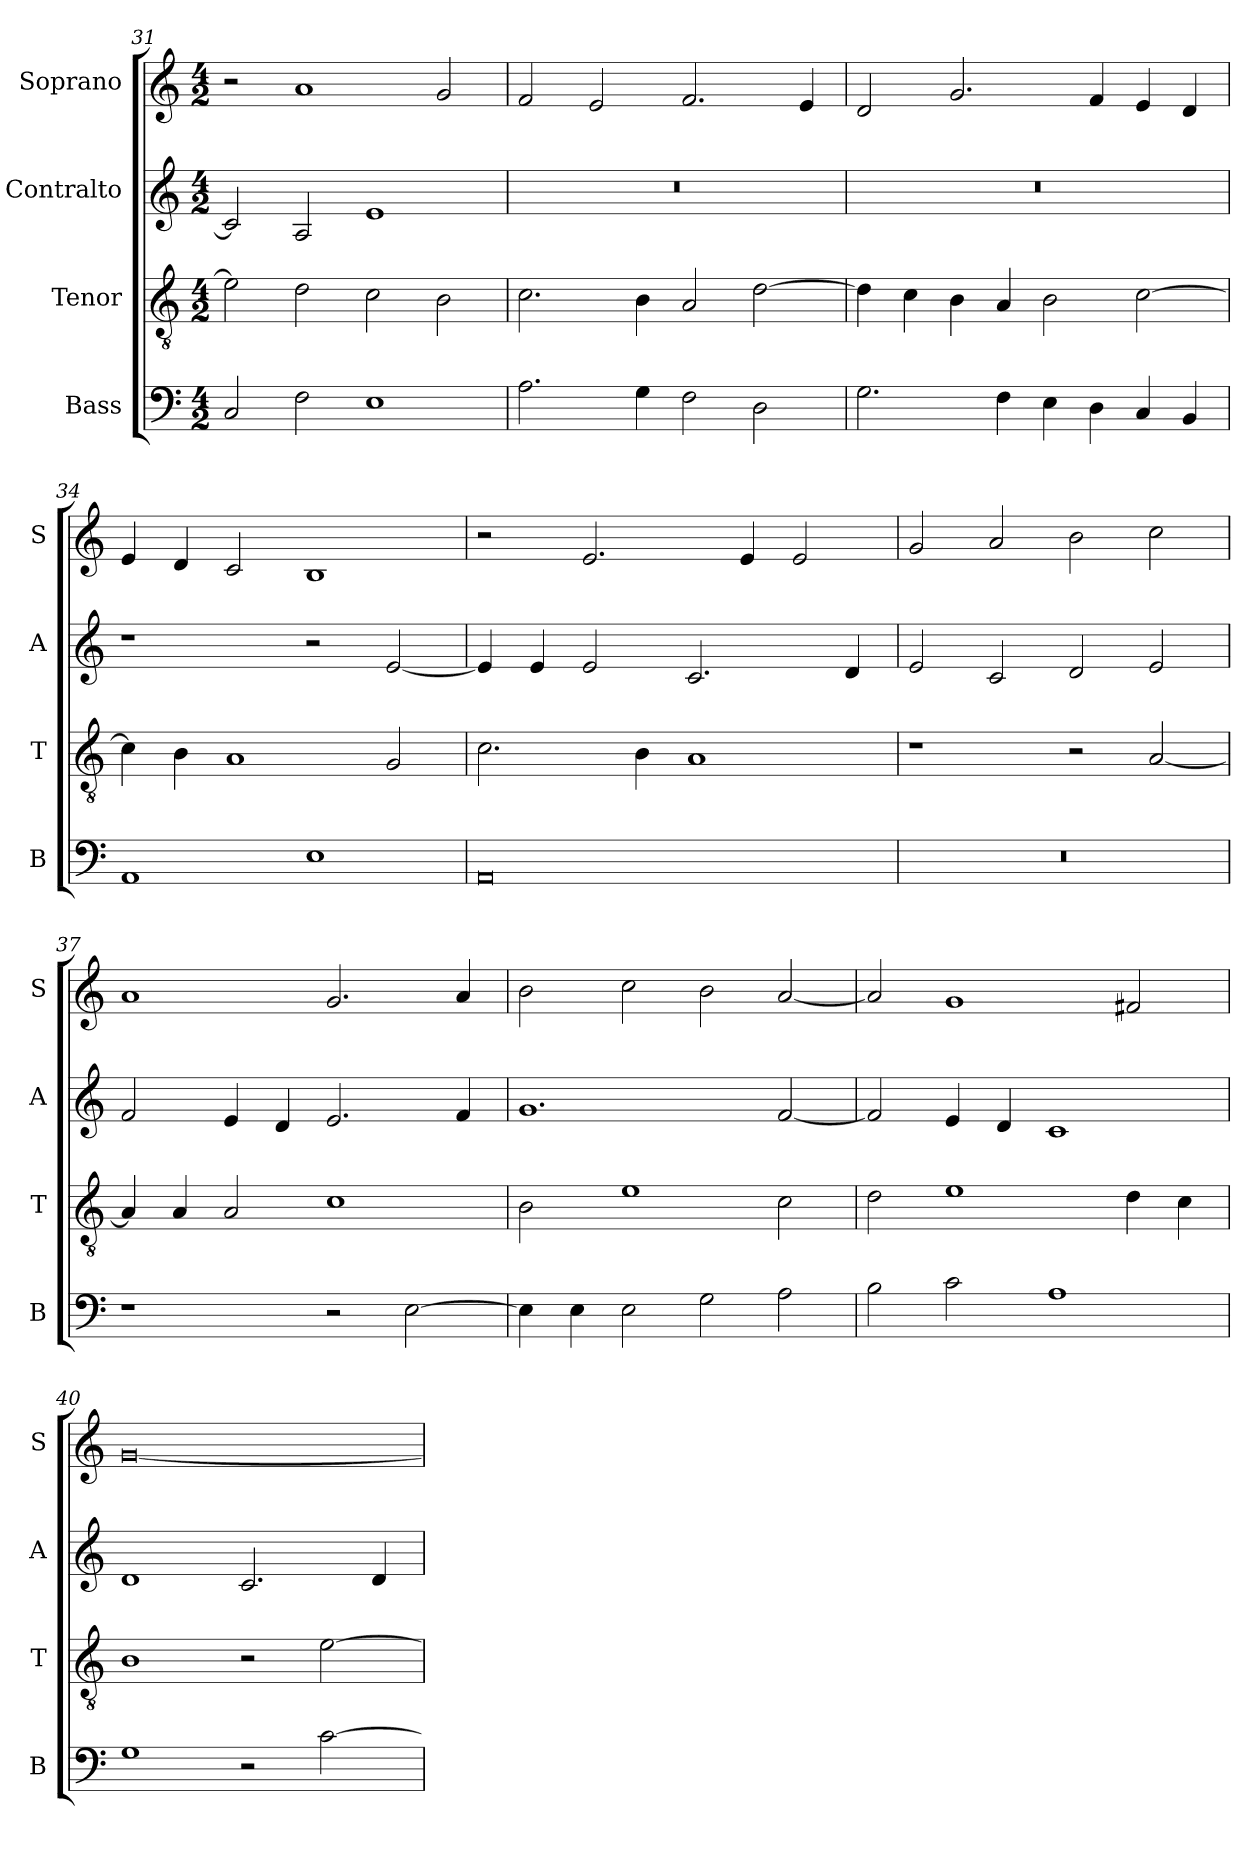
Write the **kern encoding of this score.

**kern	**kern	**kern	**kern
*part4	*part3	*part2	*part1
*staff4	*staff3	*staff2	*staff1
*I"Bass	*I"Tenor	*I"Contralto	*I"Soprano
*I'B	*I'T	*I'A	*I'S
*clefF4	*clefGv2	*clefG2	*clefG2
*k[]	*k[]	*k[]	*k[]
*E:phr	*E:phr	*E:phr	*E:phr
*M4/2	*M4/2	*M4/2	*M4/2
=31	=31	=31	=31
2C	2e]	2c]	2r
2F	2d	2A	1a
1E	2c	1e	.
.	2B	.	2g
=32	=32	=32	=32
2.A	2.c	0r	2f
.	.	.	2e
4G	4B	.	.
2F	2A	.	2.f
2D	[2d	.	.
.	.	.	4e
=33	=33	=33	=33
2.G	4d]	0r	2d
.	4c	.	.
.	4B	.	2.g
4F	4A	.	.
4E	2B	.	.
4D	.	.	4f
4C	[2c	.	4e
4BB	.	.	4d
=34	=34	=34	=34
1AA	4c]	1r	4e
.	4B	.	4d
.	1A	.	2c
1E	.	2r	1B
.	2G	[2e	.
=35	=35	=35	=35
0AA	2.c	4e]	2r
.	.	4e	.
.	.	2e	2.e
.	4B	.	.
.	1A	2.c	.
.	.	.	4e
.	.	.	2e
.	.	4d	.
=36	=36	=36	=36
0r	1r	2e	2g
.	.	2c	2a
.	2r	2d	2b
.	[2A	2e	2cc
=37	=37	=37	=37
1r	4A]	2f	1a
.	4A	.	.
.	2A	4e	.
.	.	4d	.
2r	1c	2.e	2.g
[2E	.	.	.
.	.	4f	4a
=38	=38	=38	=38
4E]	2B	1.g	2b
4E	.	.	.
2E	1e	.	2cc
2G	.	.	2b
2A	2c	[2f	[2a
=39	=39	=39	=39
2B	2d	2f]	2a]
2c	1e	4e	1g
.	.	4d	.
1A	.	1c	.
.	4d	.	2f#X
.	4c	.	.
=40	=40	=40	=40
1G	1B	1d	[0g
2r	2r	2.c	.
[2c	[2e	.	.
.	.	4d	.
=	=	=	=
*-	*-	*-	*-
